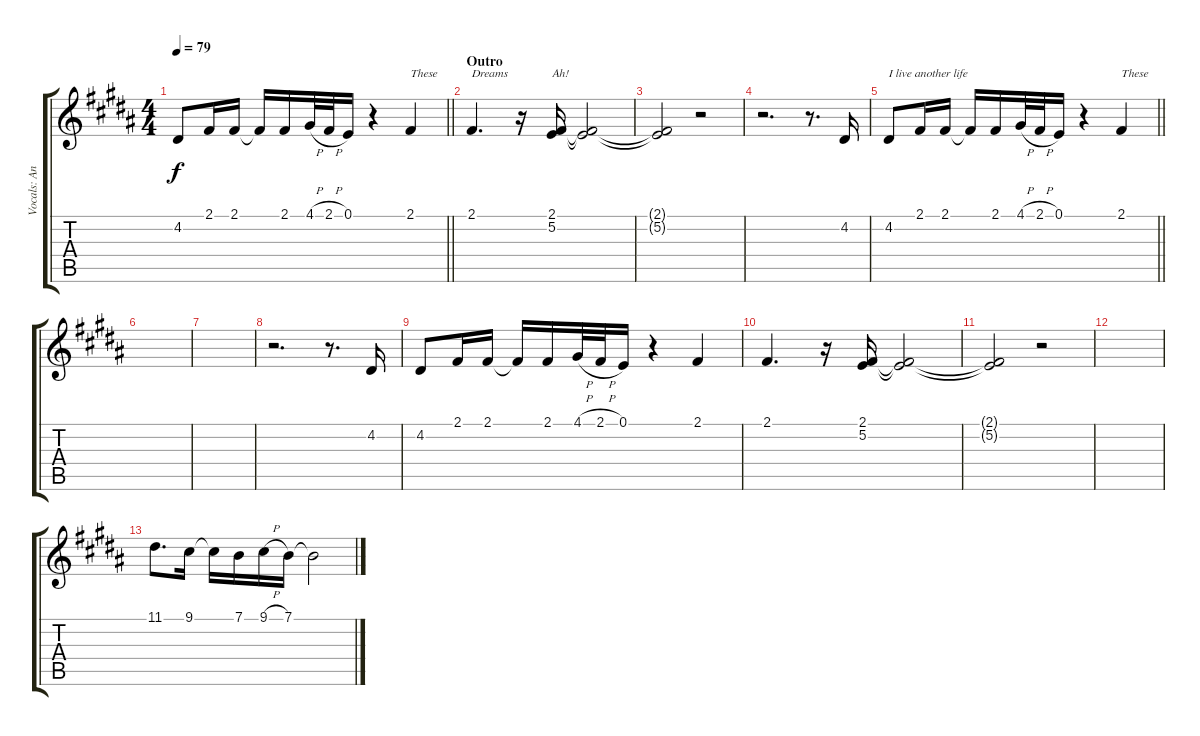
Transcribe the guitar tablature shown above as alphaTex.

\track ("Vocals: Ann" "Vocals: An") {instrument synthvoice}
\staff {score tabs}
\tuning (E4 B3 G3 D3 A2 E2) {hide}
\ts (4 4)
\tempo 79
\clef g2
\barLineRight lightlight
\ks b
4.2.8{dy f} 2.1.16 2.1.16 2.1{t}.16 2.1.16 4.1{h}.32 2.1{h}.32 0.1.16 r.4 2.1.4{txt "These"} |
\section ("" "Outro")
2.1.4{d txt "Dreams"} r.16 (2.1 5.2).16{txt "Ah!"} (2.1{t} 5.2{t}).2 |
(2.1{t} 5.2{t}).2 r.2 |
r.2{d} r.8{d} 4.2.16 |
\barLineRight lightlight
4.2.8{txt "I live another life"} 2.1.16 2.1.16 2.1{t}.16 2.1.16 4.1{h}.32 2.1{h}.32 0.1.16 r.4 2.1.4{txt "These"} |
|
|
r.2{d} r.8{d} 4.2.16 |
4.2.8 2.1.16 2.1.16 2.1{t}.16 2.1.16 4.1{h}.32 2.1{h}.32 0.1.16 r.4 2.1.4 |
2.1.4{d} r.16 (2.1 5.2).16 (2.1{t} 5.2{t}).2 |
(2.1{t} 5.2{t}).2 r.2 |
|
11.1.8{d} 9.1.16 9.1{t}.16 7.1.16 9.1{h}.16 7.1.16 7.1{t}.2
